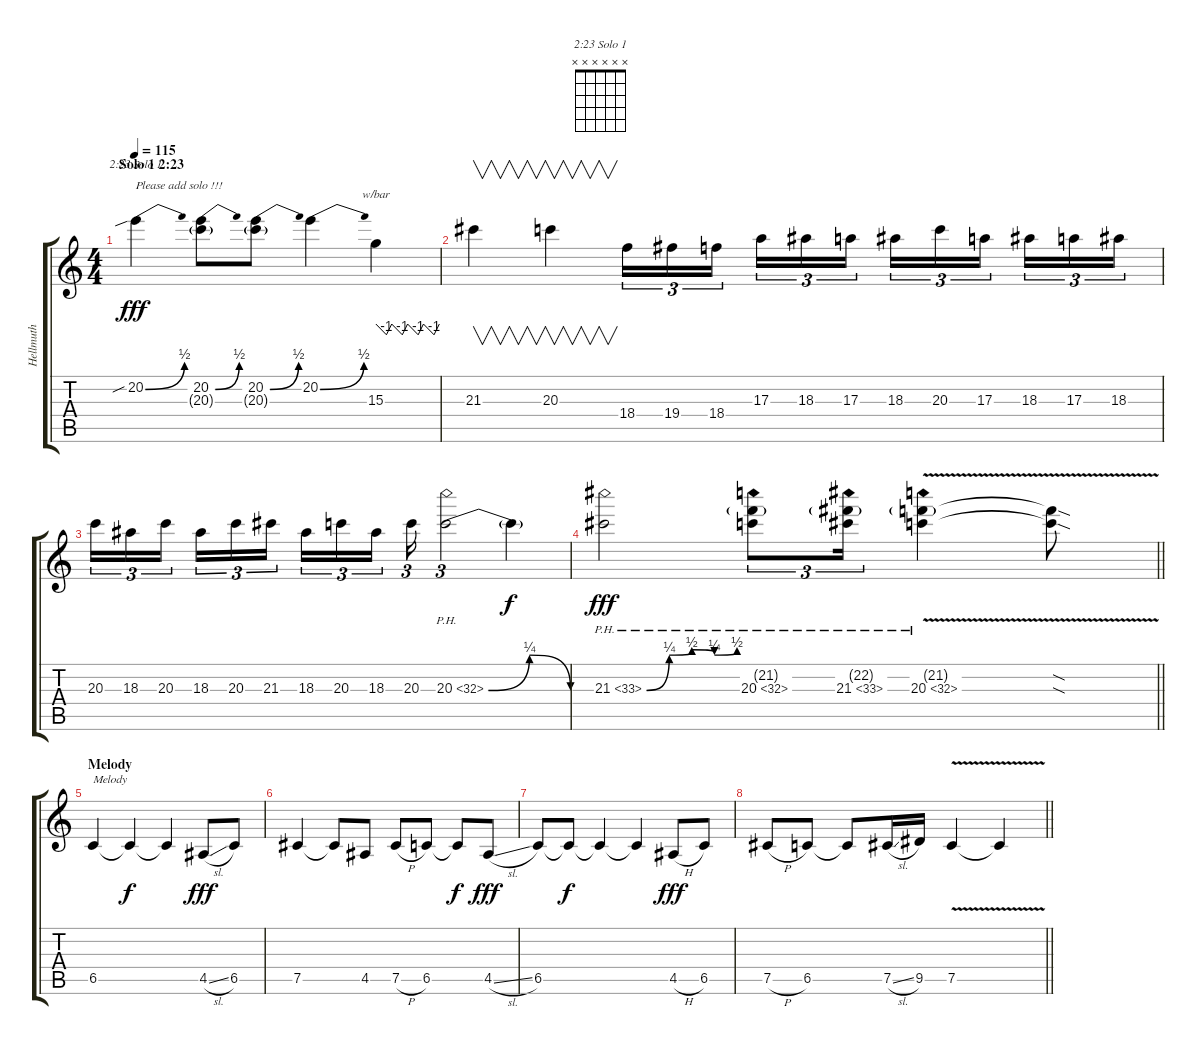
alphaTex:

\track ("Hellmuth" "Hellmuth") {instrument overdrivenguitar}
\staff {score tabs}
\tuning (Db4 Ab3 E3 B2 Gb2 Db2) {hide}
\chord ("2:23 Solo 1" x x x x x x)
\ts (4 4)
\section ("" "Solo 1 2:23 ")
\tempo 115
\clef g2
\ks c
20.2{be (bend 0 0 60 2) sib}.4{ch "2:23 Solo 1" txt "Please add solo !!!" dy fff} (20.2{be (bend 0 0 60 2)} 20.3{g}).8 (20.2{be (bend 0 0 60 2)} 20.3{g}).8 20.2{be (bend 0 0 60 2)}.4 15.3.4{tbe (custom default 0 0 10 -4 15 0 25 -4 30 0 40 -4 45 0 55 -4 60 0)} |
21.3.4{v} 20.3.4{v} 18.4.16{tu (3 2)} 19.4.16{tu (3 2)} 18.4.16{tu (3 2) beam splitsecondary} 17.3.16{tu (3 2)} 18.3.16{tu (3 2)} 17.3.16{tu (3 2)} 18.3.16{tu (3 2)} 20.3.16{tu (3 2)} 17.3.16{tu (3 2) beam splitsecondary} 18.3.16{tu (3 2)} 17.3.16{tu (3 2)} 18.3.16{tu (3 2)} |
20.3.16{tu (3 2)} 18.3.16{tu (3 2)} 20.3.16{tu (3 2) beam splitsecondary} 18.3.16{tu (3 2)} 20.3.16{tu (3 2)} 21.3.16{tu (3 2)} 18.3.16{tu (3 2)} 20.3.16{tu (3 2)} 18.3.16{tu (3 2) beam splitsecondary} 20.3.16{tu (3 2)} 20.3{be (bendrelease 0 0 15 1 45 1 60 0) ph 12}.2{tu (3 2)} 20.3{t}.4{dy f} |
\barLineRight lightlight
21.3{be (custom 0 0 15 1 30 2 45 1 60 2) ph 12}.2{dy fff} (21.2{g} 20.3{ph 12}).8{tu (3 2)} (22.2{g} 21.3{ph 12}).16{tu (3 2)} (21.2{g} 20.3{ph 12 v}).4 (21.2{sod t} 20.3{sod t}).8 |
\section ("" "Melody")
6.5.4{txt "Melody"} 6.5{t}.4{dy f} 6.5{t}.4 4.5{sl}.8{dy fff} 6.5.8 |
7.5.4 7.5{t}.8 4.5.8 7.5{h}.8 6.5.8 6.5{t}.8{dy f} 4.5{sl}.8{dy fff} |
6.5.8 6.5{t}.8{dy f} 6.5{t}.4 6.5{t}.4 4.5{h}.8{dy fff} 6.5.8 |
\barLineRight lightlight
7.5{h}.8 6.5.8 6.5{t}.8 7.5{sl}.16 9.5.16 7.5{v}.4 7.5{t}.4
